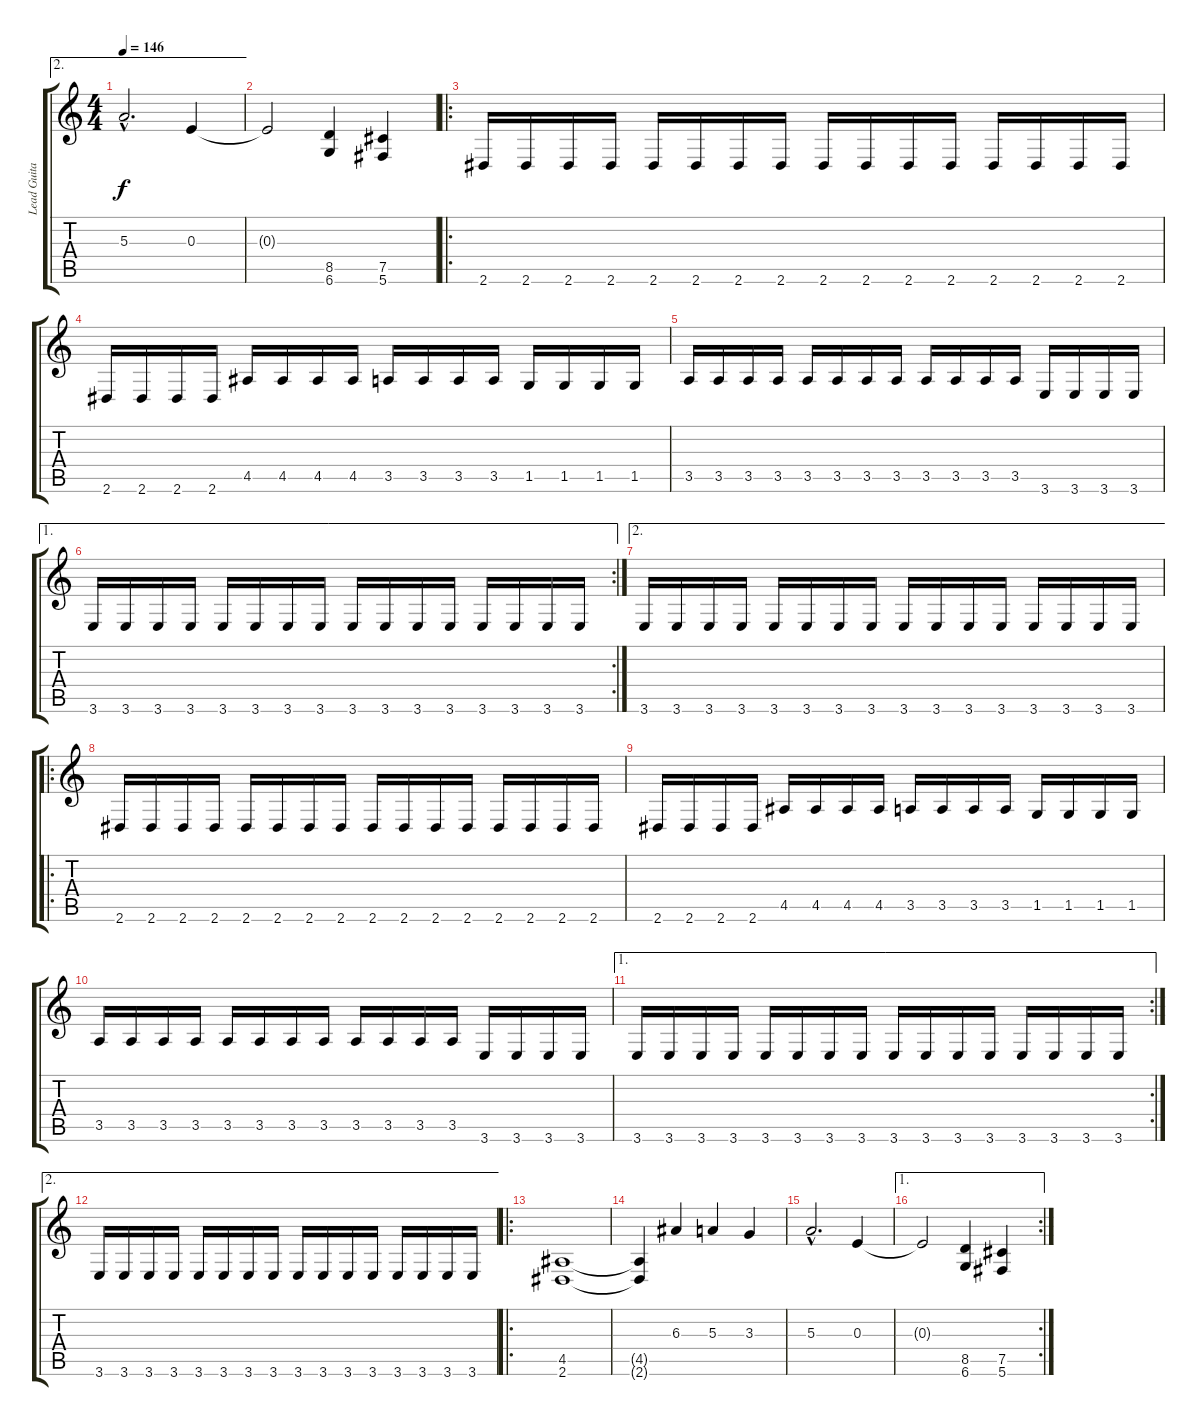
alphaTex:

\track ("Lead Guitar" "Lead Guita") {instrument distortionguitar}
\staff {score tabs}
\tuning (Db4 Ab3 E3 B2 Gb2 Db2) {hide}
\ae 2
\ts (4 4)
\tempo 146
\clef g2
\ks c
5.3{hac}.2{d dy f} 0.3.4 |
0.3{t}.2 (8.5 6.6).4 (7.5 5.6).4 |
\ro
2.6.16 2.6.16 2.6.16 2.6.16 2.6.16 2.6.16 2.6.16 2.6.16 2.6.16 2.6.16 2.6.16 2.6.16 2.6.16 2.6.16 2.6.16 2.6.16 |
2.6.16 2.6.16 2.6.16 2.6.16 4.5.16 4.5.16 4.5.16 4.5.16 3.5.16 3.5.16 3.5.16 3.5.16 1.5.16 1.5.16 1.5.16 1.5.16 |
3.5.16 3.5.16 3.5.16 3.5.16 3.5.16 3.5.16 3.5.16 3.5.16 3.5.16 3.5.16 3.5.16 3.5.16 3.6.16 3.6.16 3.6.16 3.6.16 |
\ae 1
\rc 2
3.6.16 3.6.16 3.6.16 3.6.16 3.6.16 3.6.16 3.6.16 3.6.16 3.6.16 3.6.16 3.6.16 3.6.16 3.6.16 3.6.16 3.6.16 3.6.16 |
\ae 2
3.6.16 3.6.16 3.6.16 3.6.16 3.6.16 3.6.16 3.6.16 3.6.16 3.6.16 3.6.16 3.6.16 3.6.16 3.6.16 3.6.16 3.6.16 3.6.16 |
\ro
2.6.16 2.6.16 2.6.16 2.6.16 2.6.16 2.6.16 2.6.16 2.6.16 2.6.16 2.6.16 2.6.16 2.6.16 2.6.16 2.6.16 2.6.16 2.6.16 |
2.6.16 2.6.16 2.6.16 2.6.16 4.5.16 4.5.16 4.5.16 4.5.16 3.5.16 3.5.16 3.5.16 3.5.16 1.5.16 1.5.16 1.5.16 1.5.16 |
3.5.16 3.5.16 3.5.16 3.5.16 3.5.16 3.5.16 3.5.16 3.5.16 3.5.16 3.5.16 3.5.16 3.5.16 3.6.16 3.6.16 3.6.16 3.6.16 |
\ae 1
\rc 2
3.6.16 3.6.16 3.6.16 3.6.16 3.6.16 3.6.16 3.6.16 3.6.16 3.6.16 3.6.16 3.6.16 3.6.16 3.6.16 3.6.16 3.6.16 3.6.16 |
\ae 2
3.6.16 3.6.16 3.6.16 3.6.16 3.6.16 3.6.16 3.6.16 3.6.16 3.6.16 3.6.16 3.6.16 3.6.16 3.6.16 3.6.16 3.6.16 3.6.16 |
\ro
(4.5 2.6).1 |
(4.5{t} 2.6{t}).4 6.3.4 5.3.4 3.3.4 |
5.3{hac}.2{d} 0.3.4 |
\ae 1
\rc 2
0.3{t}.2 (8.5 6.6).4 (7.5 5.6).4
